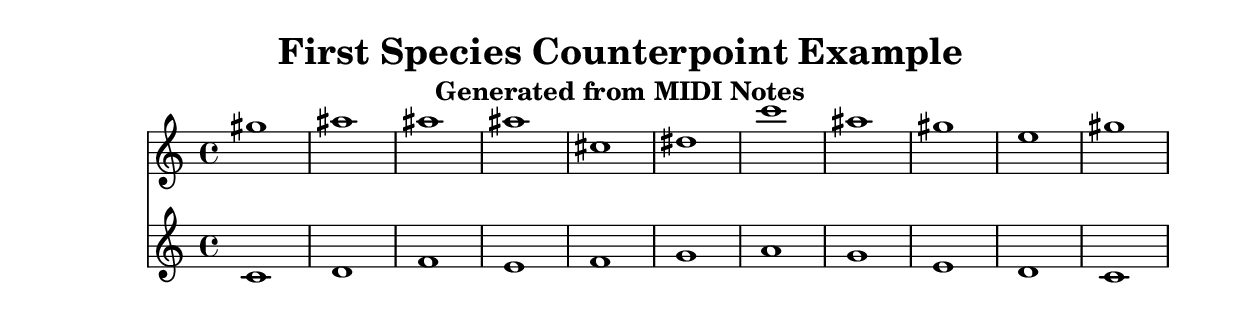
\version "2.24.4"
\header {
  title = "First Species Counterpoint Example"
  subtitle = "Generated from MIDI Notes"
}

\score {
  <<
    \new Staff = "Counterpoint" <<
      \clef treble
      \key c \major
      \time 4/4
      \fixed c' { 
        gis'1 | ais'1 | ais'1 | ais'1 | cis'1 | dis'1 | c''1 | ais'1 | gis'1 | e'1 | gis'1
      }
    >>
    \new Staff = "CantusFirmus" <<
      \clef treble
      \key c \major
      \time 4/4
      \fixed c' { 
        c1 | d1 | f1 | e1 | f1 | g1 | a1 | g1 | e1 | d1 | c1
      }
    >>
  >>
  \layout { }
  \midi { \tempo 1 = 80 }
}
